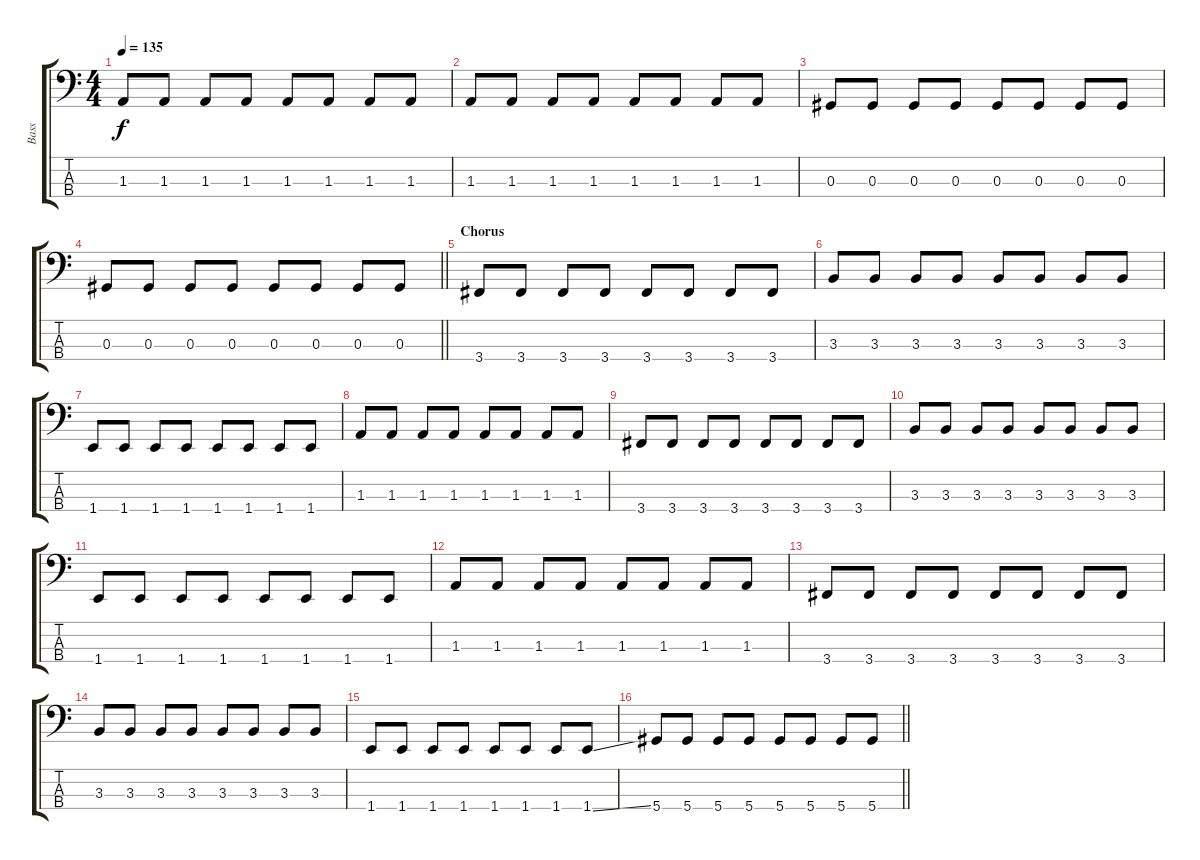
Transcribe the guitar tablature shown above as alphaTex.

\track ("Bass" "Bass") {instrument electricbasspick}
\staff {score tabs}
\tuning (Gb2 Db2 Ab1 Eb1) {hide}
\ts (4 4)
\tempo 135
\clef f4
\ks c
1.3.8{dy f} 1.3.8 1.3.8 1.3.8 1.3.8 1.3.8 1.3.8 1.3.8 |
1.3.8 1.3.8 1.3.8 1.3.8 1.3.8 1.3.8 1.3.8 1.3.8 |
0.3.8 0.3.8 0.3.8 0.3.8 0.3.8 0.3.8 0.3.8 0.3.8 |
\barLineRight lightlight
0.3.8 0.3.8 0.3.8 0.3.8 0.3.8 0.3.8 0.3.8 0.3.8 |
\section ("" "Chorus")
3.4.8 3.4.8 3.4.8 3.4.8 3.4.8 3.4.8 3.4.8 3.4.8 |
3.3.8 3.3.8 3.3.8 3.3.8 3.3.8 3.3.8 3.3.8 3.3.8 |
1.4.8 1.4.8 1.4.8 1.4.8 1.4.8 1.4.8 1.4.8 1.4.8 |
1.3.8 1.3.8 1.3.8 1.3.8 1.3.8 1.3.8 1.3.8 1.3.8 |
3.4.8 3.4.8 3.4.8 3.4.8 3.4.8 3.4.8 3.4.8 3.4.8 |
3.3.8 3.3.8 3.3.8 3.3.8 3.3.8 3.3.8 3.3.8 3.3.8 |
1.4.8 1.4.8 1.4.8 1.4.8 1.4.8 1.4.8 1.4.8 1.4.8 |
1.3.8 1.3.8 1.3.8 1.3.8 1.3.8 1.3.8 1.3.8 1.3.8 |
3.4.8 3.4.8 3.4.8 3.4.8 3.4.8 3.4.8 3.4.8 3.4.8 |
3.3.8 3.3.8 3.3.8 3.3.8 3.3.8 3.3.8 3.3.8 3.3.8 |
1.4.8 1.4.8 1.4.8 1.4.8 1.4.8 1.4.8 1.4.8 1.4{ss}.8 |
\barLineRight lightlight
5.4.8 5.4.8 5.4.8 5.4.8 5.4.8 5.4.8 5.4.8 5.4.8
